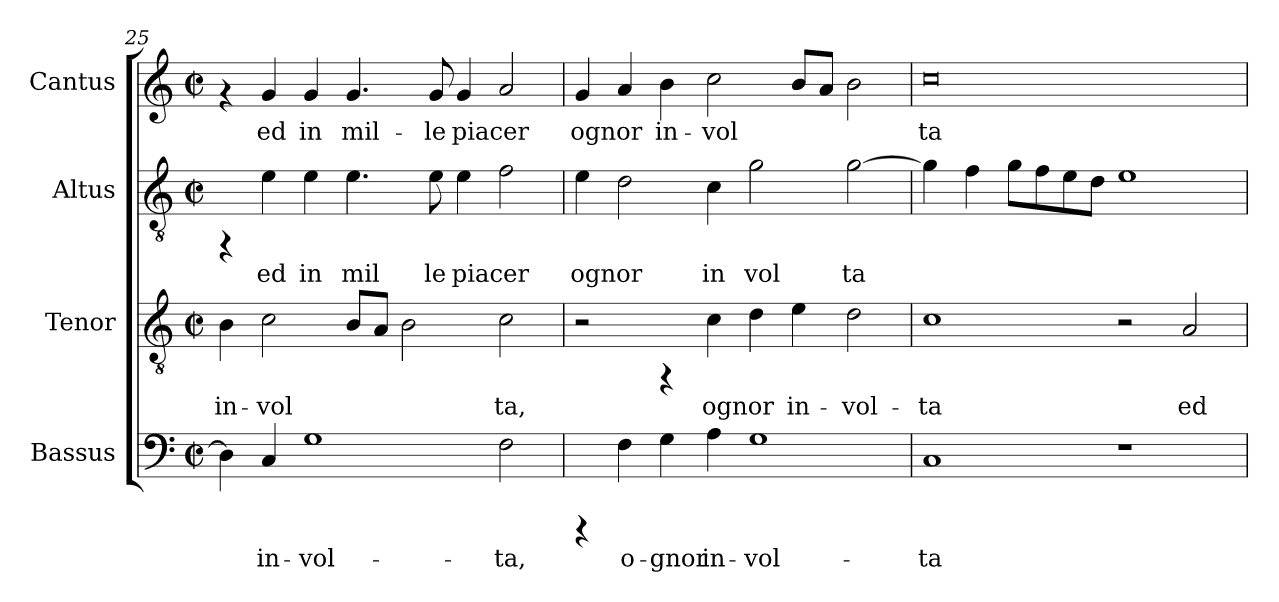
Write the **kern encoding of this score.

**kern	**text	**kern	**text	**kern	**text	**kern	**text
*part4	*part4	*part3	*part3	*part2	*part2	*part1	*part1
*staff4	*staff4	*staff3	*staff3	*staff2	*staff2	*staff1	*staff1
*I"Bassus	*	*I"Tenor	*	*I"Altus	*	*I"Cantus	*
!!LO:PB:g=z
*clefF4	*	*clefGv2	*	*clefGv2	*	*clefG2	*
*k[]	*	*k[]	*	*k[]	*	*k[]	*
*C:	*	*C:	*	*C:	*	*C:	*
*M2/2	*	*M2/2	*	*M2/2	*	*M2/2	*
*met(c|)	*	*met(c|)	*	*met(c|)	*	*met(c|)	*
=25	=25	=25	=25	=25	=25	=25	=25
!	!LO:LY:b:cj	!	!LO:LY:b:cj	!	!	!	!
4D\]	.	4B\	in-	4rFF	.	4rf	.
!	!LO:LY:b:cj	!	!LO:LY:b:cj	!	!LO:LY:b:cj	!	!LO:LY:b:cj
4C/	in-	2c\	-vol-	4e\	ed	4g/	ed
!	!LO:LY:b:cj	!	!	!	!LO:LY:b:cj	!	!LO:LY:b:cj
1G	-vol-	.	.	4e\	in	4g/	in
!	!	!	!LO:LY:b:cj	!	!LO:LY:b:cj	!	!LO:LY:b:cj
.	.	8B/L	--	4.e\	mil	4.g/	mil-
!	!	!	!LO:LY:b:cj	!	!	!	!
.	.	8A/J	--	.	.	.	.
!	!	!	!LO:LY:b:cj	!	!	!	!
.	.	2B\	--	.	.	.	.
!	!	!	!	!	!LO:LY:b:cj	!	!LO:LY:b:cj
.	.	.	.	8e\	le	8g/	-le
!	!	!	!	!	!LO:LY:b:cj	!	!LO:LY:b:cj
.	.	.	.	4e\	piacer	4g/	piacer
!	!LO:LY:b:cj	!	!LO:LY:b:cj	!	!LO:LY:b:cj	!	!LO:LY:b:cj
2F\	-ta,	2c\	-ta,	2f\	.	2a/	.
=26	=26	=26	=26	=26	=26	=26	=26
!	!	!	!	!	!LO:LY:b:cj	!	!LO:LY:b:cj
4rCCC	.	2r	.	4e\	ognor	4g/	ognor
!	!LO:LY:b:cj	!	!	!	!LO:LY:b:cj	!	!LO:LY:b:cj
4F\	o-	.	.	2d\	.	4a/	.
!	!LO:LY:b:cj	!	!	!	!	!	!LO:LY:b:cj
4G\	-gnor	4rFF	.	.	.	4b\	in-
!	!LO:LY:b:cj	!	!LO:LY:b:cj	!	!LO:LY:b:cj	!	!LO:LY:b:cj
4A\	in-	4c\	ognor	4c\	in	2cc\	-vol-
!	!LO:LY:b:cj	!	!LO:LY:b:cj	!	!LO:LY:b:cj	!	!
1G	-vol-	4d\	.	2g\	vol	.	.
!	!	!	!LO:LY:b:cj	!	!	!	!LO:LY:b:cj
.	.	4e\	in-	.	.	8b/L	--
!	!	!	!	!	!	!	!LO:LY:b:cj
.	.	.	.	.	.	8a/J	--
!	!	!	!LO:LY:b:cj	!	!LO:LY:b:cj	!	!LO:LY:b:cj
.	.	2d\	-vol-	[>2g\	ta	2b\	--
=27	=27	=27	=27	=27	=27	=27	=27
!	!LO:LY:b:cj	!	!LO:LY:b:cj	!	!LO:LY:b:cj	!	!LO:LY:b:cj
1C	-ta	1c	-ta	4g\]	.	0cc	-ta
!	!	!	!	!	!LO:LY:b:cj	!	!
.	.	.	.	4f\	.	.	.
!	!	!	!	!	!LO:LY:b:cj	!	!
.	.	.	.	8g\L	.	.	.
!	!	!	!	!	!LO:LY:b:cj	!	!
.	.	.	.	8f\	.	.	.
!	!	!	!	!	!LO:LY:b:cj	!	!
.	.	.	.	8e\	.	.	.
!	!	!	!	!	!LO:LY:b:cj	!	!
.	.	.	.	8d\J	.	.	.
!	!	!	!	!	!LO:LY:b:cj	!	!
1r	.	2r	.	1e	.	.	.
!	!	!	!LO:LY:b:cj	!	!	!	!
.	.	2A/	ed	.	.	.	.
=	=	=	=	=	=	=	=
*-	*-	*-	*-	*-	*-	*-	*-
